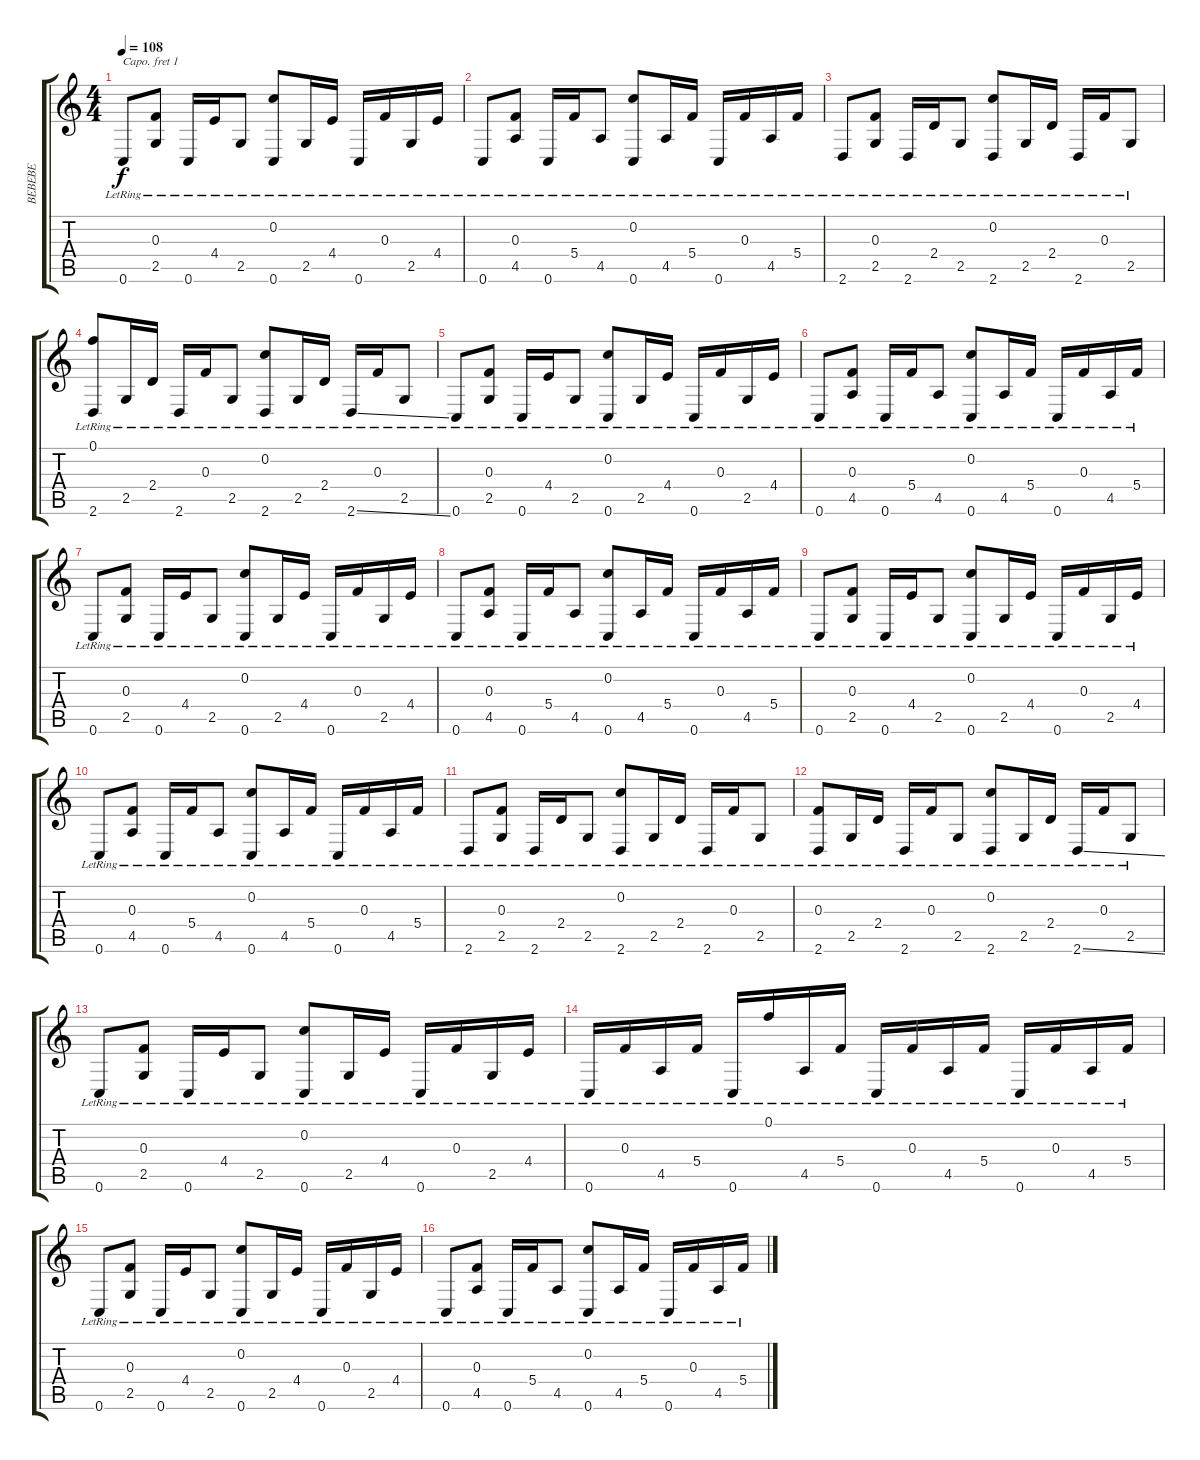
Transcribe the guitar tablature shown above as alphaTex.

\track ("BEBEBE" "BEBEBE") {solo instrument acousticguitarnylon}
\staff {score tabs}
\capo 1
\tuning (E4 B3 E3 B2 E2 B1) {hide}
\ts (4 4)
\tempo 108
\clef g2
\ks c
0.6{lr}.8{dy f} (0.3{lr} 2.5{lr}).8 0.6{lr}.16 4.4{lr}.16 2.5{lr}.8 (0.2{lr} 0.6{lr}).8 2.5{lr}.16 4.4{lr}.16 0.6{lr}.16 0.3{lr}.16 2.5{lr}.16 4.4{lr}.16 |
0.6{lr}.8 (0.3{lr} 4.5{lr}).8 0.6{lr}.16 5.4{lr}.16 4.5{lr}.8 (0.2{lr} 0.6{lr}).8 4.5{lr}.16 5.4{lr}.16 0.6{lr}.16 0.3{lr}.16 4.5{lr}.16 5.4{lr}.16 |
2.6{lr}.8 (0.3{lr} 2.5{lr}).8 2.6{lr}.16 2.4{lr}.16 2.5{lr}.8 (0.2{lr} 2.6{lr}).8 2.5{lr}.16 2.4{lr}.16 2.6{lr}.16 0.3{lr}.16 2.5{lr}.8 |
(0.1{lr} 2.6{lr}).8 2.5{lr}.16 2.4{lr}.16 2.6{lr}.16 0.3{lr}.16 2.5{lr}.8 (0.2{lr} 2.6{lr}).8 2.5{lr}.16 2.4{lr}.16 2.6{ss lr}.16 0.3{lr}.16 2.5{lr}.8 |
0.6{lr}.8 (0.3{lr} 2.5{lr}).8 0.6{lr}.16 4.4{lr}.16 2.5{lr}.8 (0.2{lr} 0.6{lr}).8 2.5{lr}.16 4.4{lr}.16 0.6{lr}.16 0.3{lr}.16 2.5{lr}.16 4.4{lr}.16 |
0.6{lr}.8 (0.3{lr} 4.5{lr}).8 0.6{lr}.16 5.4{lr}.16 4.5{lr}.8 (0.2{lr} 0.6{lr}).8 4.5{lr}.16 5.4{lr}.16 0.6{lr}.16 0.3{lr}.16 4.5{lr}.16 5.4{lr}.16 |
0.6{lr}.8 (0.3{lr} 2.5{lr}).8 0.6{lr}.16 4.4{lr}.16 2.5{lr}.8 (0.2{lr} 0.6{lr}).8 2.5{lr}.16 4.4{lr}.16 0.6{lr}.16 0.3{lr}.16 2.5{lr}.16 4.4{lr}.16 |
0.6{lr}.8 (0.3{lr} 4.5{lr}).8 0.6{lr}.16 5.4{lr}.16 4.5{lr}.8 (0.2{lr} 0.6{lr}).8 4.5{lr}.16 5.4{lr}.16 0.6{lr}.16 0.3{lr}.16 4.5{lr}.16 5.4{lr}.16 |
0.6{lr}.8 (0.3{lr} 2.5{lr}).8 0.6{lr}.16 4.4{lr}.16 2.5{lr}.8 (0.2{lr} 0.6{lr}).8 2.5{lr}.16 4.4{lr}.16 0.6{lr}.16 0.3{lr}.16 2.5{lr}.16 4.4{lr}.16 |
0.6{lr}.8 (0.3{lr} 4.5{lr}).8 0.6{lr}.16 5.4{lr}.16 4.5{lr}.8 (0.2{lr} 0.6{lr}).8 4.5{lr}.16 5.4{lr}.16 0.6{lr}.16 0.3{lr}.16 4.5{lr}.16 5.4{lr}.16 |
2.6{lr}.8 (0.3{lr} 2.5{lr}).8 2.6{lr}.16 2.4{lr}.16 2.5{lr}.8 (0.2{lr} 2.6{lr}).8 2.5{lr}.16 2.4{lr}.16 2.6{lr}.16 0.3{lr}.16 2.5{lr}.8 |
(0.3{lr} 2.6{lr}).8 2.5{lr}.16 2.4{lr}.16 2.6{lr}.16 0.3{lr}.16 2.5{lr}.8 (0.2{lr} 2.6{lr}).8 2.5{lr}.16 2.4{lr}.16 2.6{ss lr}.16 0.3{lr}.16 2.5{lr}.8 |
0.6{lr}.8 (0.3{lr} 2.5{lr}).8 0.6{lr}.16 4.4{lr}.16 2.5{lr}.8 (0.2{lr} 0.6{lr}).8 2.5{lr}.16 4.4{lr}.16 0.6{lr}.16 0.3{lr}.16 2.5{lr}.16 4.4{lr}.16 |
0.6{lr}.16 0.3{lr}.16 4.5{lr}.16 5.4{lr}.16 0.6{lr}.16 0.1{lr}.16 4.5{lr}.16 5.4{lr}.16 0.6{lr}.16 0.3{lr}.16 4.5{lr}.16 5.4{lr}.16 0.6{lr}.16 0.3{lr}.16 4.5{lr}.16 5.4{lr}.16 |
0.6{lr}.8 (0.3{lr} 2.5{lr}).8 0.6{lr}.16 4.4{lr}.16 2.5{lr}.8 (0.2{lr} 0.6{lr}).8 2.5{lr}.16 4.4{lr}.16 0.6{lr}.16 0.3{lr}.16 2.5{lr}.16 4.4{lr}.16 |
0.6{lr}.8 (0.3{lr} 4.5{lr}).8 0.6{lr}.16 5.4{lr}.16 4.5{lr}.8 (0.2{lr} 0.6{lr}).8 4.5{lr}.16 5.4{lr}.16 0.6{lr}.16 0.3{lr}.16 4.5{lr}.16 5.4{lr}.16
